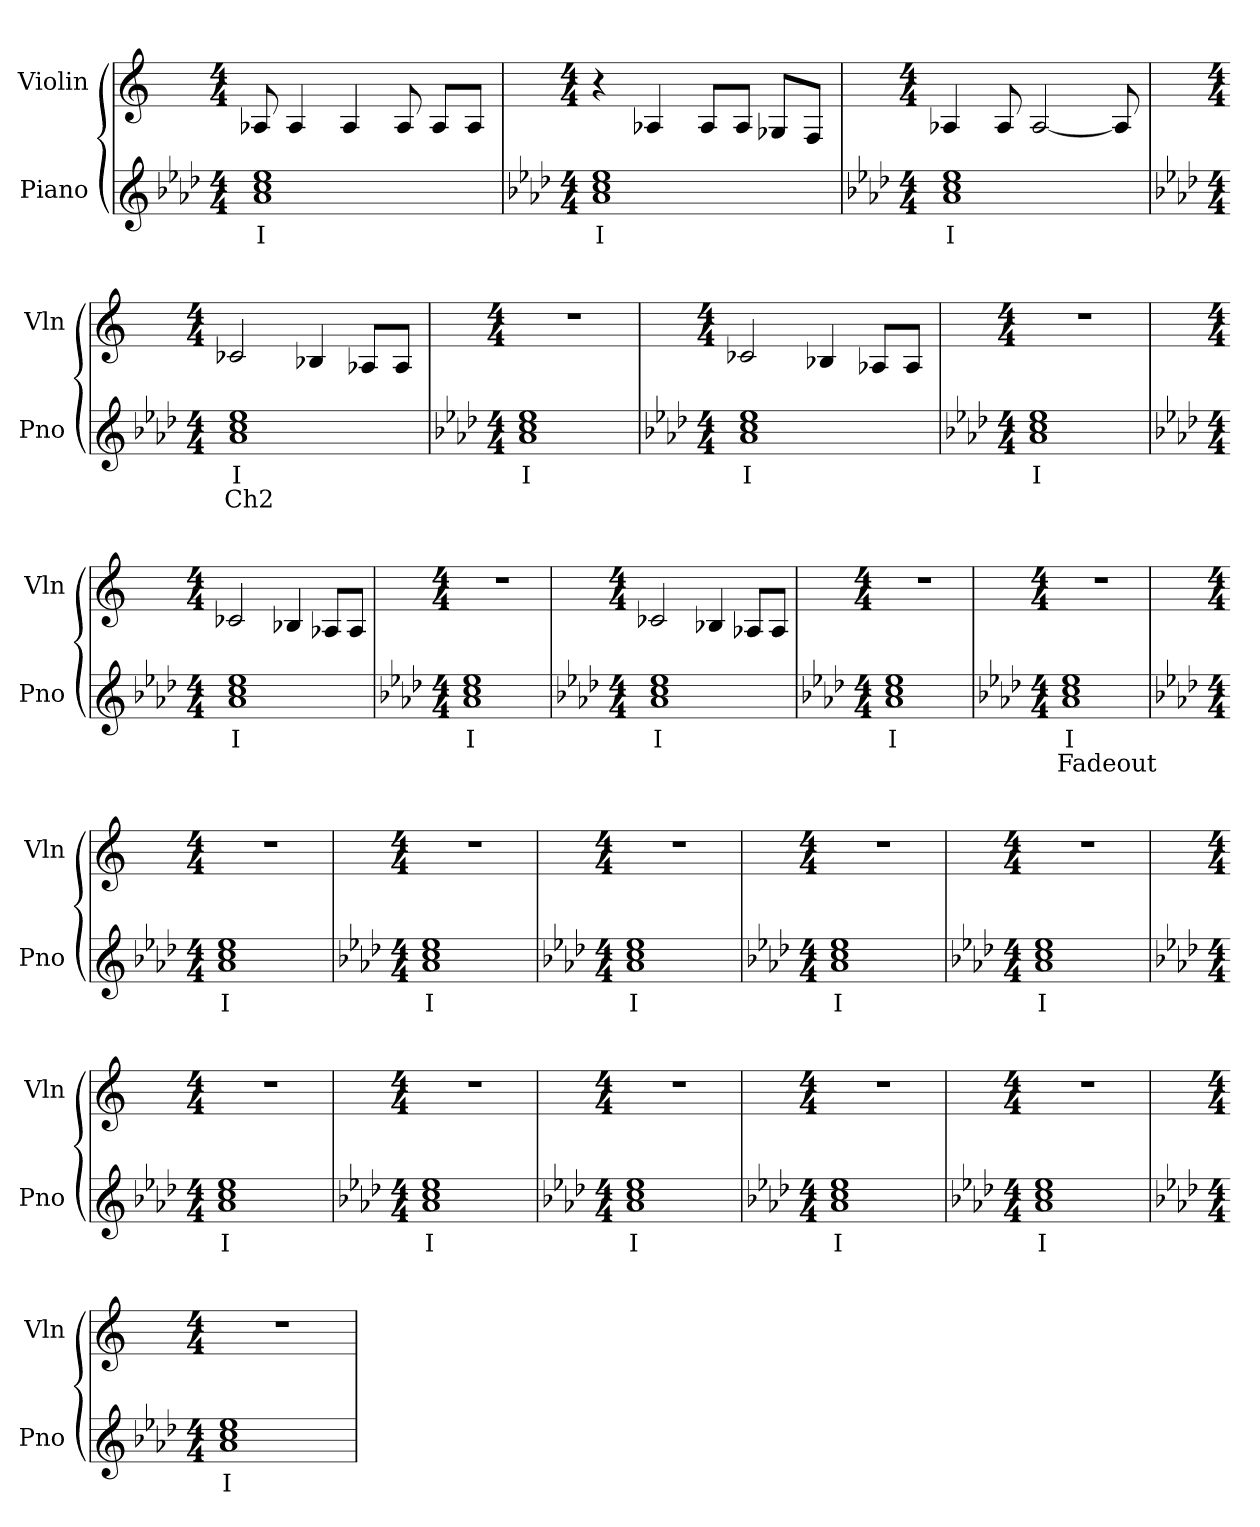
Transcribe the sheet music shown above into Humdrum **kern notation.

**kern	**text	**text	**kern
*part2	*part2	*part2	*part1
*staff2	*staff2	*staff2	*staff1
*I"Piano	*	*	*I"Violin
*I'Pno	*	*	*I'Vln
*k[b-e-a-d-]	*	*	*
*A-:	*	*	*
*M4/4	*	*	*M4/4
=	=	=	=
1a- 1cc 1ee-	I	.	8A-X
.	.	.	4A-
.	.	.	4A-
.	.	.	8A-
.	.	.	8A-L
.	.	.	8A-J
=	=	=	=
*k[b-e-a-d-]	*	*	*
*A-:	*	*	*
*M4/4	*	*	*M4/4
1a- 1cc 1ee-	I	.	4r
.	.	.	4A-X
.	.	.	8A-L
.	.	.	8A-J
.	.	.	8G-XL
.	.	.	8FJ
=	=	=	=
*k[b-e-a-d-]	*	*	*
*A-:	*	*	*
*M4/4	*	*	*M4/4
1a- 1cc 1ee-	I	.	4A-X
.	.	.	8A-
.	.	.	[2A-
.	.	.	8A-]
=	=	=	=
*k[b-e-a-d-]	*	*	*
*A-:	*	*	*
*M4/4	*	*	*M4/4
1a- 1cc 1ee-	I	Ch2	2c-X
.	.	.	4B-X
.	.	.	8A-XL
.	.	.	8A-J
=	=	=	=
*k[b-e-a-d-]	*	*	*
*A-:	*	*	*
*M4/4	*	*	*M4/4
1a- 1cc 1ee-	I	.	1r
=	=	=	=
*k[b-e-a-d-]	*	*	*
*A-:	*	*	*
*M4/4	*	*	*M4/4
1a- 1cc 1ee-	I	.	2c-X
.	.	.	4B-X
.	.	.	8A-XL
.	.	.	8A-J
=	=	=	=
*k[b-e-a-d-]	*	*	*
*A-:	*	*	*
*M4/4	*	*	*M4/4
1a- 1cc 1ee-	I	.	1r
=	=	=	=
*k[b-e-a-d-]	*	*	*
*A-:	*	*	*
*M4/4	*	*	*M4/4
1a- 1cc 1ee-	I	.	2c-X
.	.	.	4B-X
.	.	.	8A-XL
.	.	.	8A-J
=	=	=	=
*k[b-e-a-d-]	*	*	*
*A-:	*	*	*
*M4/4	*	*	*M4/4
1a- 1cc 1ee-	I	.	1r
=	=	=	=
*k[b-e-a-d-]	*	*	*
*A-:	*	*	*
*M4/4	*	*	*M4/4
1a- 1cc 1ee-	I	.	2c-X
.	.	.	4B-X
.	.	.	8A-XL
.	.	.	8A-J
=	=	=	=
*k[b-e-a-d-]	*	*	*
*A-:	*	*	*
*M4/4	*	*	*M4/4
1a- 1cc 1ee-	I	.	1r
=	=	=	=
*k[b-e-a-d-]	*	*	*
*A-:	*	*	*
*M4/4	*	*	*M4/4
1a- 1cc 1ee-	I	Fadeout	1r
=	=	=	=
*k[b-e-a-d-]	*	*	*
*A-:	*	*	*
*M4/4	*	*	*M4/4
1a- 1cc 1ee-	I	.	1r
=	=	=	=
*k[b-e-a-d-]	*	*	*
*A-:	*	*	*
*M4/4	*	*	*M4/4
1a- 1cc 1ee-	I	.	1r
=	=	=	=
*k[b-e-a-d-]	*	*	*
*A-:	*	*	*
*M4/4	*	*	*M4/4
1a- 1cc 1ee-	I	.	1r
=	=	=	=
*k[b-e-a-d-]	*	*	*
*A-:	*	*	*
*M4/4	*	*	*M4/4
1a- 1cc 1ee-	I	.	1r
=	=	=	=
*k[b-e-a-d-]	*	*	*
*A-:	*	*	*
*M4/4	*	*	*M4/4
1a- 1cc 1ee-	I	.	1r
=	=	=	=
*k[b-e-a-d-]	*	*	*
*A-:	*	*	*
*M4/4	*	*	*M4/4
1a- 1cc 1ee-	I	.	1r
=	=	=	=
*k[b-e-a-d-]	*	*	*
*A-:	*	*	*
*M4/4	*	*	*M4/4
1a- 1cc 1ee-	I	.	1r
=	=	=	=
*k[b-e-a-d-]	*	*	*
*A-:	*	*	*
*M4/4	*	*	*M4/4
1a- 1cc 1ee-	I	.	1r
=	=	=	=
*k[b-e-a-d-]	*	*	*
*A-:	*	*	*
*M4/4	*	*	*M4/4
1a- 1cc 1ee-	I	.	1r
=	=	=	=
*k[b-e-a-d-]	*	*	*
*A-:	*	*	*
*M4/4	*	*	*M4/4
1a- 1cc 1ee-	I	.	1r
=	=	=	=
*k[b-e-a-d-]	*	*	*
*A-:	*	*	*
*M4/4	*	*	*M4/4
1a- 1cc 1ee-	I	.	1r
=	=	=	=
*-	*-	*-	*-
